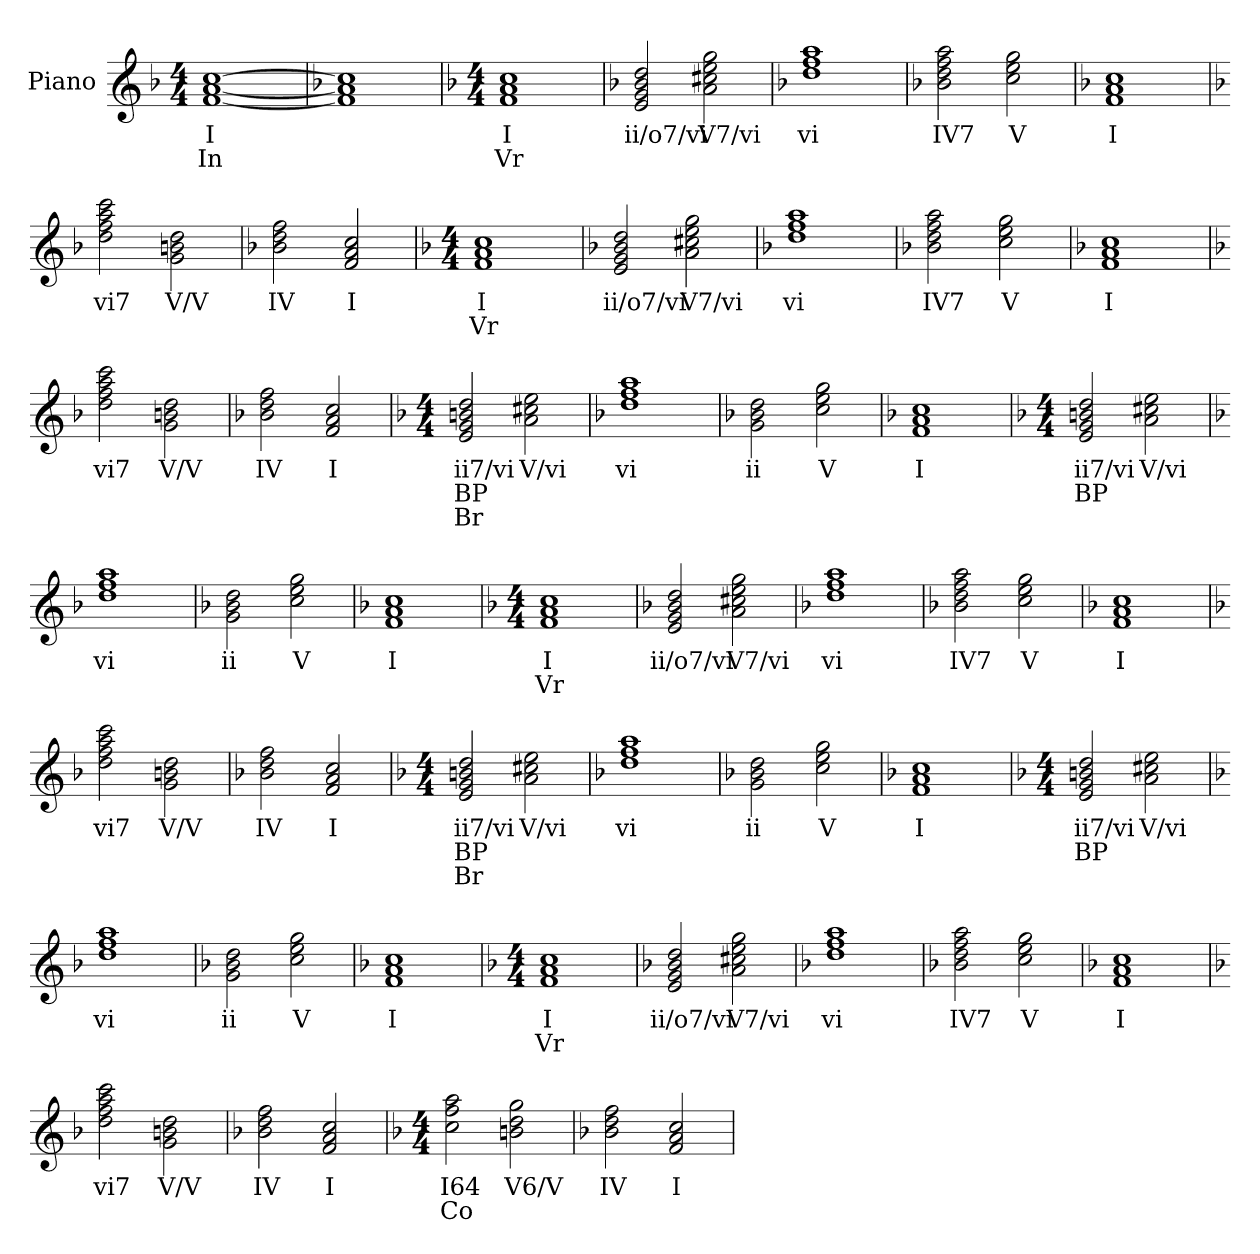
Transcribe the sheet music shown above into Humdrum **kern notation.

**kern	**text	**text	**text
*part1	*part1	*part1	*part1
*staff1	*staff1	*staff1	*staff1
*I"Piano	*	*	*
*I'Pno	*	*	*
*k[b-]	*	*	*
*F:	*	*	*
*M4/4	*	*	*
=	=	=	=
[1f [1a [1cc	I	In	.
=	=	=	=
*k[b-]	*	*	*
*F:	*	*	*
1f] 1a] 1cc]	.	.	.
=	=	=	=
*k[b-]	*	*	*
*F:	*	*	*
*M4/4	*	*	*
1f 1a 1cc	I	Vr	.
=	=	=	=
*k[b-]	*	*	*
*F:	*	*	*
2e 2g 2b- 2dd	ii/o7/vi	.	.
2a 2cc#X 2ee 2gg	V7/vi	.	.
=	=	=	=
*k[b-]	*	*	*
*F:	*	*	*
1dd 1ff 1aa	vi	.	.
=	=	=	=
*k[b-]	*	*	*
*F:	*	*	*
2b- 2dd 2ff 2aa	IV7	.	.
2cc 2ee 2gg	V	.	.
=	=	=	=
*k[b-]	*	*	*
*F:	*	*	*
1f 1a 1cc	I	.	.
=	=	=	=
*k[b-]	*	*	*
*F:	*	*	*
2dd 2ff 2aa 2ccc	vi7	.	.
2g 2bn 2dd	V/V	.	.
=	=	=	=
*k[b-]	*	*	*
*F:	*	*	*
2b- 2dd 2ff	IV	.	.
2f 2a 2cc	I	.	.
=	=	=	=
*k[b-]	*	*	*
*F:	*	*	*
*M4/4	*	*	*
1f 1a 1cc	I	Vr	.
=	=	=	=
*k[b-]	*	*	*
*F:	*	*	*
2e 2g 2b- 2dd	ii/o7/vi	.	.
2a 2cc#X 2ee 2gg	V7/vi	.	.
=	=	=	=
*k[b-]	*	*	*
*F:	*	*	*
1dd 1ff 1aa	vi	.	.
=	=	=	=
*k[b-]	*	*	*
*F:	*	*	*
2b- 2dd 2ff 2aa	IV7	.	.
2cc 2ee 2gg	V	.	.
=	=	=	=
*k[b-]	*	*	*
*F:	*	*	*
1f 1a 1cc	I	.	.
=	=	=	=
*k[b-]	*	*	*
*F:	*	*	*
2dd 2ff 2aa 2ccc	vi7	.	.
2g 2bn 2dd	V/V	.	.
=	=	=	=
*k[b-]	*	*	*
*F:	*	*	*
2b- 2dd 2ff	IV	.	.
2f 2a 2cc	I	.	.
=	=	=	=
*k[b-]	*	*	*
*F:	*	*	*
*M4/4	*	*	*
2e 2g 2bn 2dd	ii7/vi	BP	Br
2a 2cc#X 2ee	V/vi	.	.
=	=	=	=
*k[b-]	*	*	*
*F:	*	*	*
1dd 1ff 1aa	vi	.	.
=	=	=	=
*k[b-]	*	*	*
*F:	*	*	*
2g 2b- 2dd	ii	.	.
2cc 2ee 2gg	V	.	.
=	=	=	=
*k[b-]	*	*	*
*F:	*	*	*
1f 1a 1cc	I	.	.
=	=	=	=
*k[b-]	*	*	*
*F:	*	*	*
*M4/4	*	*	*
2e 2g 2bn 2dd	ii7/vi	BP	.
2a 2cc#X 2ee	V/vi	.	.
=	=	=	=
*k[b-]	*	*	*
*F:	*	*	*
1dd 1ff 1aa	vi	.	.
=	=	=	=
*k[b-]	*	*	*
*F:	*	*	*
2g 2b- 2dd	ii	.	.
2cc 2ee 2gg	V	.	.
=	=	=	=
*k[b-]	*	*	*
*F:	*	*	*
1f 1a 1cc	I	.	.
=	=	=	=
*k[b-]	*	*	*
*F:	*	*	*
*M4/4	*	*	*
1f 1a 1cc	I	Vr	.
=	=	=	=
*k[b-]	*	*	*
*F:	*	*	*
2e 2g 2b- 2dd	ii/o7/vi	.	.
2a 2cc#X 2ee 2gg	V7/vi	.	.
=	=	=	=
*k[b-]	*	*	*
*F:	*	*	*
1dd 1ff 1aa	vi	.	.
=	=	=	=
*k[b-]	*	*	*
*F:	*	*	*
2b- 2dd 2ff 2aa	IV7	.	.
2cc 2ee 2gg	V	.	.
=	=	=	=
*k[b-]	*	*	*
*F:	*	*	*
1f 1a 1cc	I	.	.
=	=	=	=
*k[b-]	*	*	*
*F:	*	*	*
2dd 2ff 2aa 2ccc	vi7	.	.
2g 2bn 2dd	V/V	.	.
=	=	=	=
*k[b-]	*	*	*
*F:	*	*	*
2b- 2dd 2ff	IV	.	.
2f 2a 2cc	I	.	.
=	=	=	=
*k[b-]	*	*	*
*F:	*	*	*
*M4/4	*	*	*
2e 2g 2bn 2dd	ii7/vi	BP	Br
2a 2cc#X 2ee	V/vi	.	.
=	=	=	=
*k[b-]	*	*	*
*F:	*	*	*
1dd 1ff 1aa	vi	.	.
=	=	=	=
*k[b-]	*	*	*
*F:	*	*	*
2g 2b- 2dd	ii	.	.
2cc 2ee 2gg	V	.	.
=	=	=	=
*k[b-]	*	*	*
*F:	*	*	*
1f 1a 1cc	I	.	.
=	=	=	=
*k[b-]	*	*	*
*F:	*	*	*
*M4/4	*	*	*
2e 2g 2bn 2dd	ii7/vi	BP	.
2a 2cc#X 2ee	V/vi	.	.
=	=	=	=
*k[b-]	*	*	*
*F:	*	*	*
1dd 1ff 1aa	vi	.	.
=	=	=	=
*k[b-]	*	*	*
*F:	*	*	*
2g 2b- 2dd	ii	.	.
2cc 2ee 2gg	V	.	.
=	=	=	=
*k[b-]	*	*	*
*F:	*	*	*
1f 1a 1cc	I	.	.
=	=	=	=
*k[b-]	*	*	*
*F:	*	*	*
*M4/4	*	*	*
1f 1a 1cc	I	Vr	.
=	=	=	=
*k[b-]	*	*	*
*F:	*	*	*
2e 2g 2b- 2dd	ii/o7/vi	.	.
2a 2cc#X 2ee 2gg	V7/vi	.	.
=	=	=	=
*k[b-]	*	*	*
*F:	*	*	*
1dd 1ff 1aa	vi	.	.
=	=	=	=
*k[b-]	*	*	*
*F:	*	*	*
2b- 2dd 2ff 2aa	IV7	.	.
2cc 2ee 2gg	V	.	.
=	=	=	=
*k[b-]	*	*	*
*F:	*	*	*
1f 1a 1cc	I	.	.
=	=	=	=
*k[b-]	*	*	*
*F:	*	*	*
2dd 2ff 2aa 2ccc	vi7	.	.
2g 2bn 2dd	V/V	.	.
=	=	=	=
*k[b-]	*	*	*
*F:	*	*	*
2b- 2dd 2ff	IV	.	.
2f 2a 2cc	I	.	.
=	=	=	=
*k[b-]	*	*	*
*F:	*	*	*
*M4/4	*	*	*
2cc 2ff 2aa	I64	Co	.
2bn 2dd 2gg	V6/V	.	.
=	=	=	=
*k[b-]	*	*	*
*F:	*	*	*
2b- 2dd 2ff	IV	.	.
2f 2a 2cc	I	.	.
=	=	=	=
*-	*-	*-	*-
